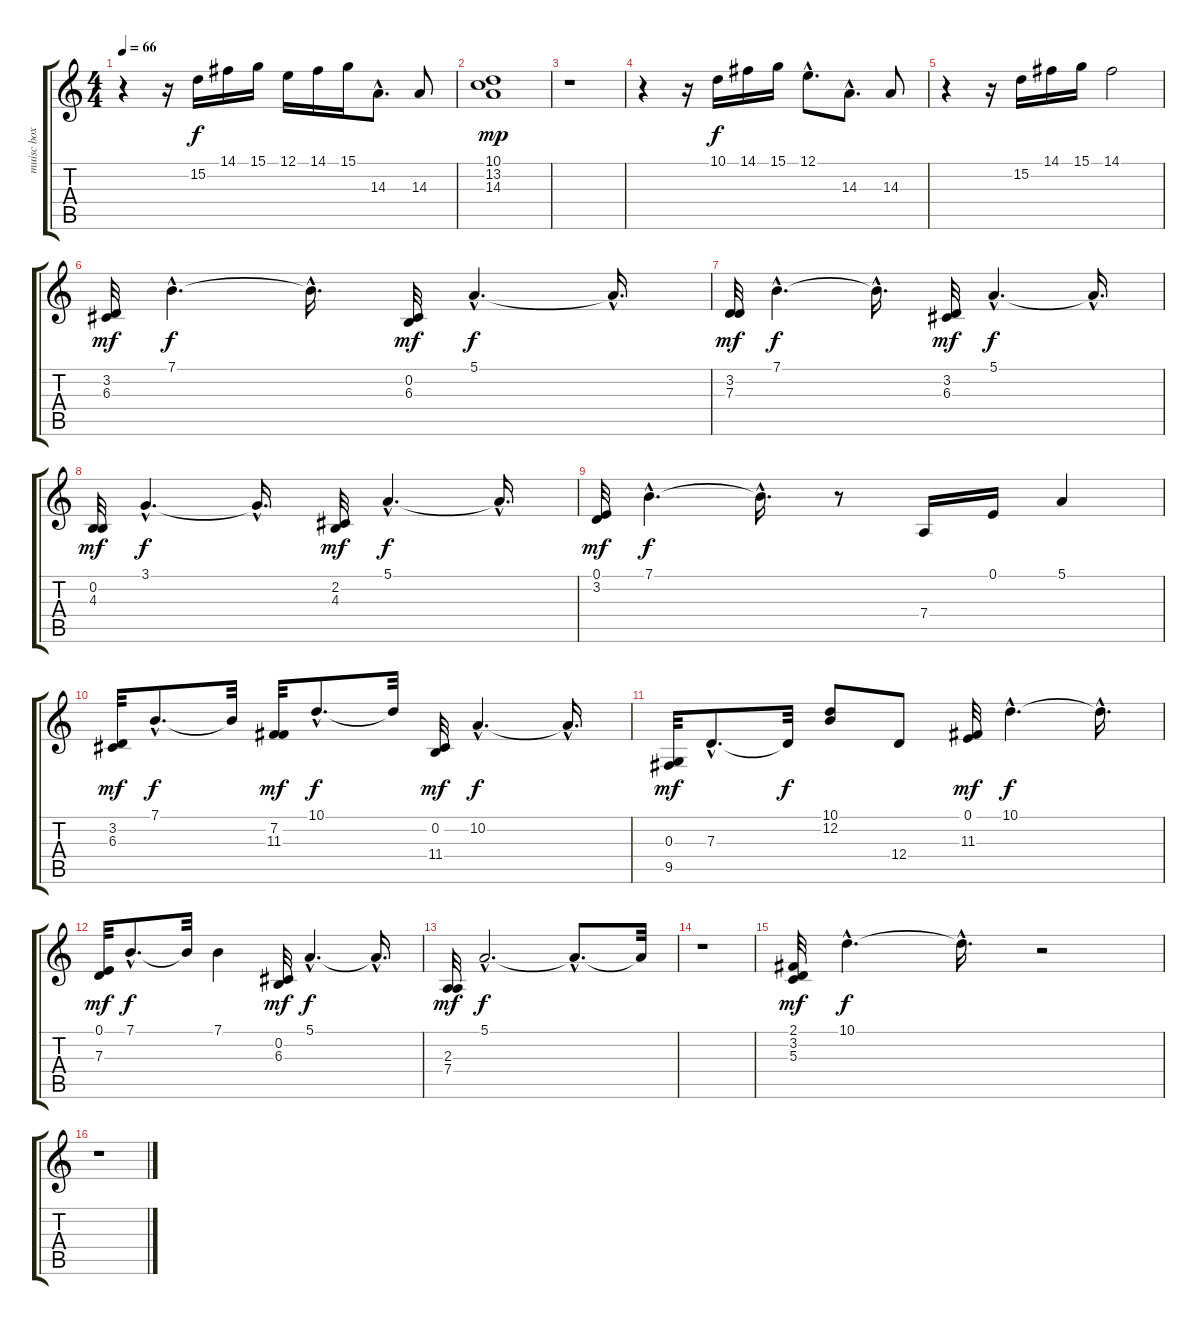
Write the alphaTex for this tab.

\track ("muisc box" "muisc box") {instrument orchestralharp}
\staff {score tabs}
\tuning (E4 B3 G3 D3 A2 E2) {hide}
\ts (4 4)
\tempo 66
\clef g2
\ks c
r.4{dy f} r.16 15.2.16 14.1.16 15.1.16 12.1.16 14.1.16 15.1.16 14.3{hac}.8{d} 14.3.8 |
(10.1 13.2 14.3).1{dy mp} |
r.1 |
r.4 r.16 10.1.16{dy f} 14.1.16 15.1.16 12.1{hac}.8{d} 14.3{hac}.8{d} 14.3.8 |
r.4 r.16 15.2.16 14.1.16 15.1.16 14.1.2 |
(3.2 6.3).32{dy mf} 7.1{hac}.4{d dy f} 7.1{hac t}.16{d} (0.2 6.3).32{dy mf} 5.1{hac}.4{d dy f} 5.1{hac t}.16{d} |
(3.2 7.3).32{dy mf} 7.1{hac}.4{d dy f} 7.1{hac t}.16{d} (3.2 6.3).32{dy mf} 5.1{hac}.4{d dy f} 5.1{hac t}.16{d} |
(0.2 4.3).32{dy mf} 3.1{hac}.4{d dy f} 3.1{hac t}.16{d} (2.2 4.3).32{dy mf} 5.1{hac}.4{d dy f} 5.1{hac t}.16{d} |
(0.1 3.2).32{dy mf} 7.1{hac}.4{d dy f} 7.1{hac t}.16{d} r.8 7.4.16 0.1.16 5.1.4 |
(3.2 6.3).32{dy mf} 7.1{hac}.8{d dy f} 7.1{t}.32 (7.2 11.3).32{dy mf} 10.1{hac}.8{d dy f} 10.1{t}.32 (0.2 11.4).32{dy mf} 10.2{hac}.4{d dy f} 10.2{hac t}.16{d} |
(0.3 9.5).32{dy mf} 7.3{hac}.8{d} 7.3{t}.32{dy f} (10.1 12.2).8 12.4.8 (0.1 11.3).32{dy mf} 10.1{hac}.4{d dy f} 10.1{hac t}.16{d} |
(0.1 7.3).32{dy mf} 7.1{hac}.8{d dy f} 7.1{t}.32 7.1.4 (0.2 6.3).32{dy mf} 5.1{hac}.4{d dy f} 5.1{hac t}.16{d} |
(2.3 7.4).32{dy mf} 5.1{hac}.2{d dy f} 5.1{hac t}.8{d} 5.1{t}.32 |
r.1 |
(2.1 3.2 5.3).32{dy mf} 10.1{hac}.4{d dy f} 10.1{hac t}.16{d} r.2 |
r.1
